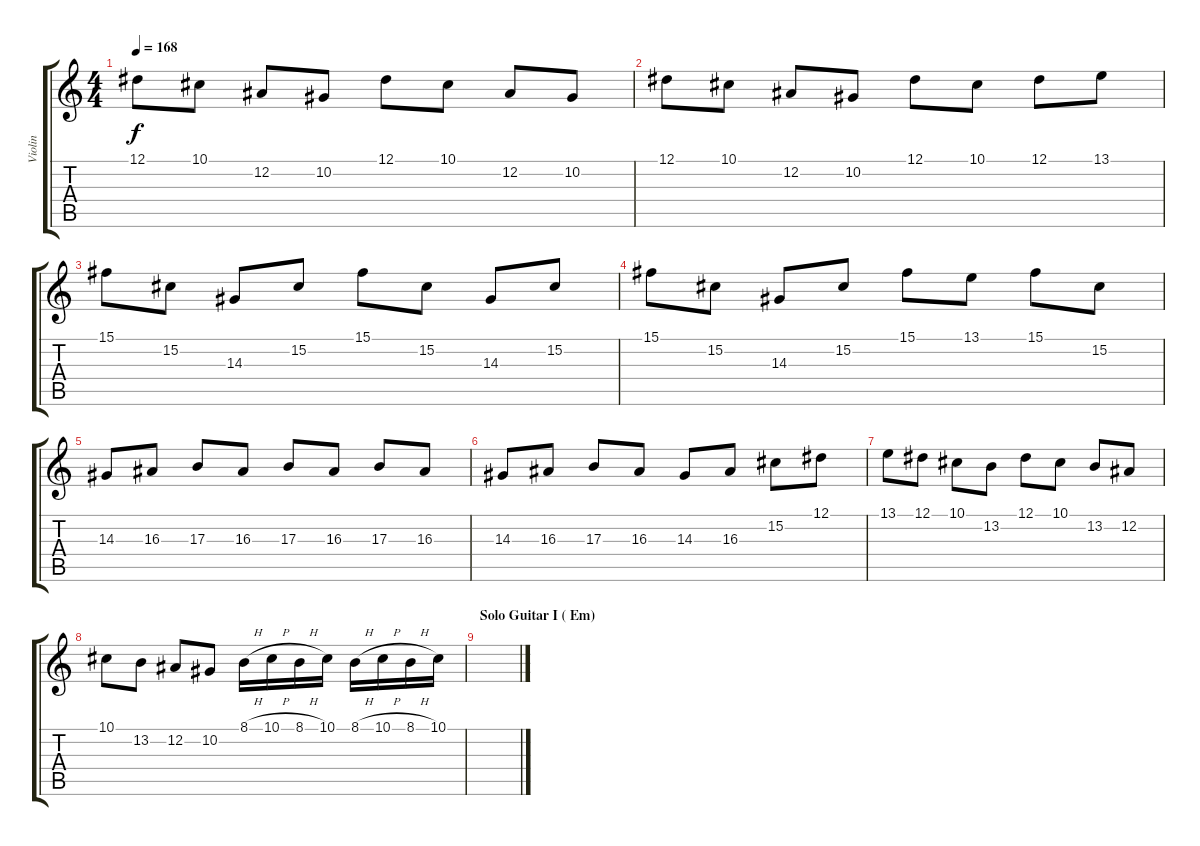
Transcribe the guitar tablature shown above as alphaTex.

\track ("Violin" "Violin") {instrument violin}
\staff {score tabs}
\tuning (Eb4 Bb3 Gb3 Db3 Ab2 Eb2) {hide}
\ts (4 4)
\tempo 168
\clef g2
\ks c
12.1.8{dy f volume 11} 10.1.8 12.2.8 10.2.8 12.1.8 10.1.8 12.2.8 10.2.8 |
12.1.8 10.1.8 12.2.8 10.2.8 12.1.8 10.1.8 12.1.8 13.1.8 |
15.1.8 15.2.8 14.3.8 15.2.8 15.1.8 15.2.8 14.3.8 15.2.8 |
15.1.8 15.2.8 14.3.8 15.2.8 15.1.8 13.1.8 15.1.8 15.2.8 |
14.3.8 16.3.8 17.3.8 16.3.8 17.3.8 16.3.8 17.3.8 16.3.8 |
14.3.8 16.3.8 17.3.8 16.3.8 14.3.8 16.3.8 15.2.8 12.1.8 |
13.1.8 12.1.8 10.1.8 13.2.8 12.1.8 10.1.8 13.2.8 12.2.8 |
10.1.8 13.2.8 12.2.8 10.2.8 8.1{h}.16 10.1{h}.16 8.1{h}.16 10.1.16 8.1{h}.16 10.1{h}.16 8.1{h}.16 10.1.16 |
\section ("" "Solo Guitar I ( Em)")
